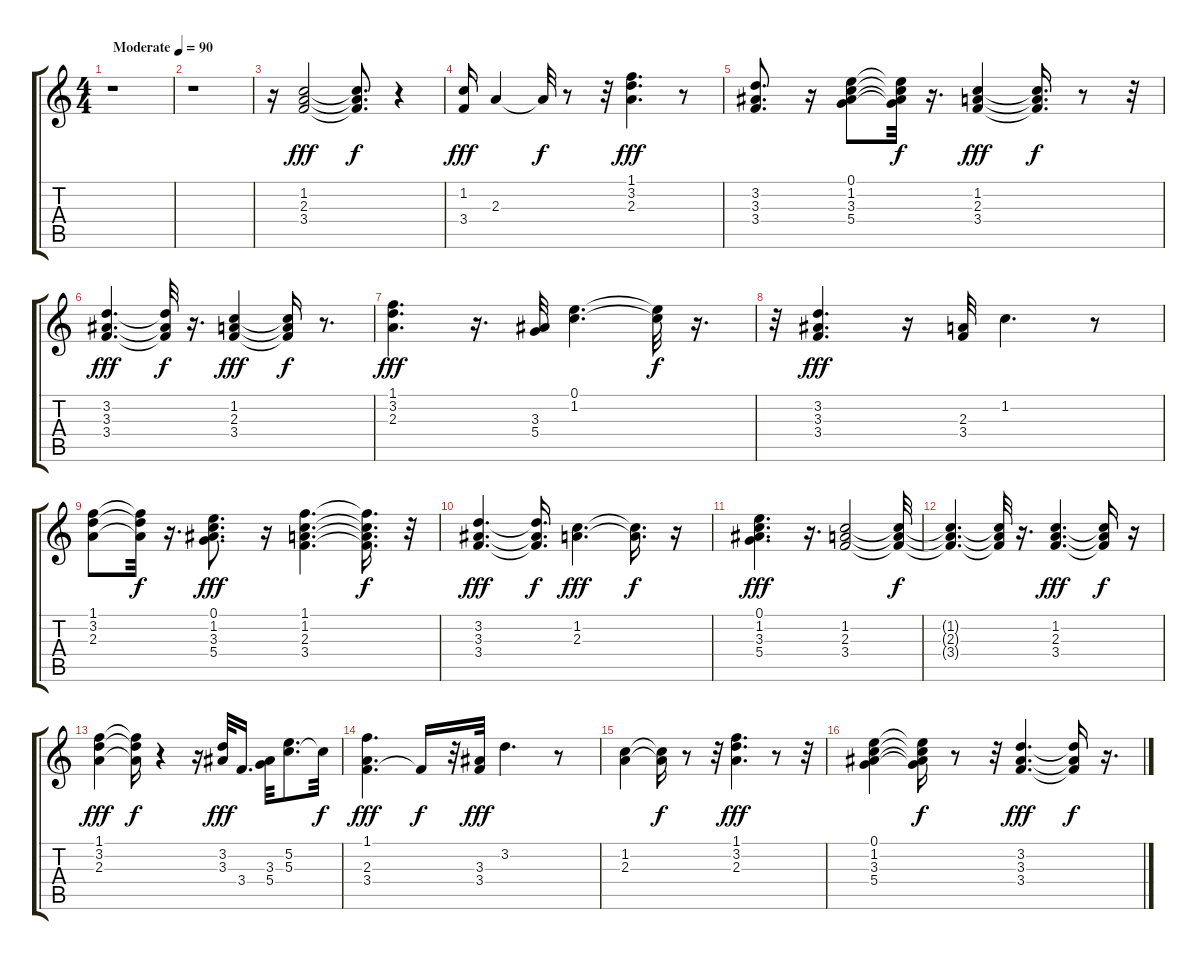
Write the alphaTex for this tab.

\track "" {instrument acousticguitarnylon}
\staff {score tabs}
\tuning (E4 B3 G3 D3 A2 E2) {hide}
\ts (4 4)
\tempo (90 "Moderate")
\clef g2
\ks c
r.1{dy fff instrument acousticguitarnylon} |
r.1 |
r.16 (1.2 2.3 3.4).2 (1.2{t} 2.3{t} 3.4{t}).8{d dy f} r.4 |
(1.2 3.4).16{dy fff} 2.3.4 2.3{t}.32{dy f} r.8 r.32 (1.1 3.2 2.3).4{d dy fff} r.8 |
(3.2 3.3 3.4).8{d} r.16 (0.1 1.2 3.3 5.4).8 (0.1{t} 1.2{t} 3.3{t} 5.4{t}).32{dy f} r.16{d} (1.2 2.3 3.4).4{dy fff} (1.2{t} 2.3{t} 3.4{t}).16{d dy f} r.8 r.32 |
(3.2 3.3 3.4).4{d dy fff} (3.2{t} 3.3{t} 3.4{t}).32{dy f} r.16{d} (1.2 2.3 3.4).4{dy fff} (1.2{t} 2.3{t} 3.4{t}).16{dy f} r.8{d} |
(1.1 3.2 2.3).4{d dy fff} r.16{d} (3.3 5.4).32 (0.1 1.2).4{d} (0.1{t} 1.2{t}).32{dy f} r.16{d} |
r.32 (3.2 3.3 3.4).4{d dy fff} r.16 (2.3 3.4).32 1.2.4{d} r.8 |
(1.1 3.2 2.3).8 (1.1{t} 3.2{t} 2.3{t}).32{dy f} r.16{d} (0.1 1.2 3.3 5.4).8{d dy fff} r.16 (1.1 1.2 2.3 3.4).4{d} (1.1{t} 1.2{t} 2.3{t} 3.4{t}).16{d dy f} r.32 |
(3.2 3.3 3.4).4{d dy fff} (3.2{t} 3.3{t} 3.4{t}).16{d dy f} (1.2 2.3).4{d dy fff} (1.2{t} 2.3{t}).16{d dy f} r.16 |
(0.1 1.2 3.3 5.4).4{d dy fff} r.16{d} (1.2 2.3 3.4).2 (1.2{t} 2.3{t} 3.4{t}).32{dy f} |
(1.2{t} 2.3{t} 3.4{t}).4{d} (1.2{t} 2.3{t} 3.4{t}).32 r.16{d} (1.2 2.3 3.4).4{d dy fff} (1.2{t} 2.3{t} 3.4{t}).16{dy f} r.16 |
(1.1 3.2 2.3).4{dy fff} (1.1{t} 3.2{t} 2.3{t}).16{dy f} r.4 r.16 (3.2 3.3).32{dy fff} 3.4.16{d} (3.3 5.4).32 (5.2 5.3).8{d} 5.3{t}.32{dy f} |
(1.1 2.3 3.4).4{d dy fff} 3.4{t}.16{dy f} r.32 (3.3 3.4).32{dy fff} 3.2.4{d} r.8 |
(1.2 2.3).4 (1.2{t} 2.3{t}).16{dy f} r.8 r.32 (1.1 3.2 2.3).4{d dy fff} r.8 r.32 |
(0.1 1.2 3.3 5.4).4 (0.1{t} 1.2{t} 3.3{t} 5.4{t}).16{dy f} r.8 r.32 (3.2 3.3 3.4).4{d dy fff} (3.2{t} 3.3{t} 3.4{t}).16{dy f} r.16{d}
